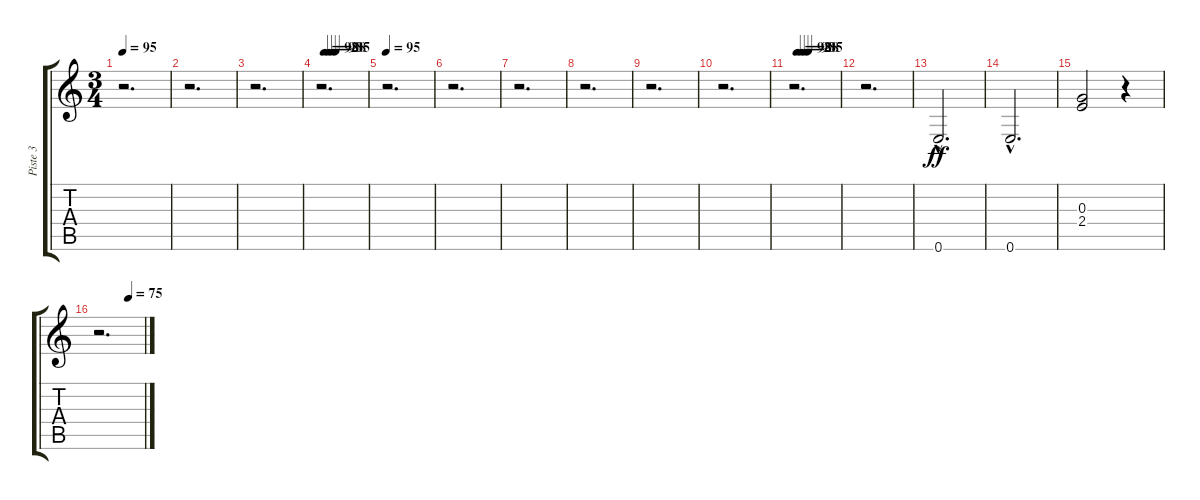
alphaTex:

\track ("Piste 3" "Piste 3") {instrument acousticguitarnylon}
\staff {score tabs}
\tuning (E4 B3 G3 D3 A2 E2) {hide}
\ts (3 4)
\tempo 95
\clef g2
\ks c
r.2{d dy ff} |
r.2{d} |
r.2{d} |
\tempo (92 0.08333333333333333)
\tempo (90 0.16666666666666666)
\tempo (88 0.25)
\tempo (85 0.3333333333333333)
r.2{d} |
\tempo 95
r.2{d} |
r.2{d} |
r.2{d} |
r.2{d} |
r.2{d} |
r.2{d} |
\tempo (92 0.08333333333333333)
\tempo (90 0.16666666666666666)
\tempo (88 0.25)
\tempo (85 0.3333333333333333)
r.2{d} |
r.2{d} |
0.6{hac}.2{d} |
0.6{hac}.2{d} |
(0.3 2.4).2 r.4 |
\tempo (75 0.6666666666666666)
r.2{d}
